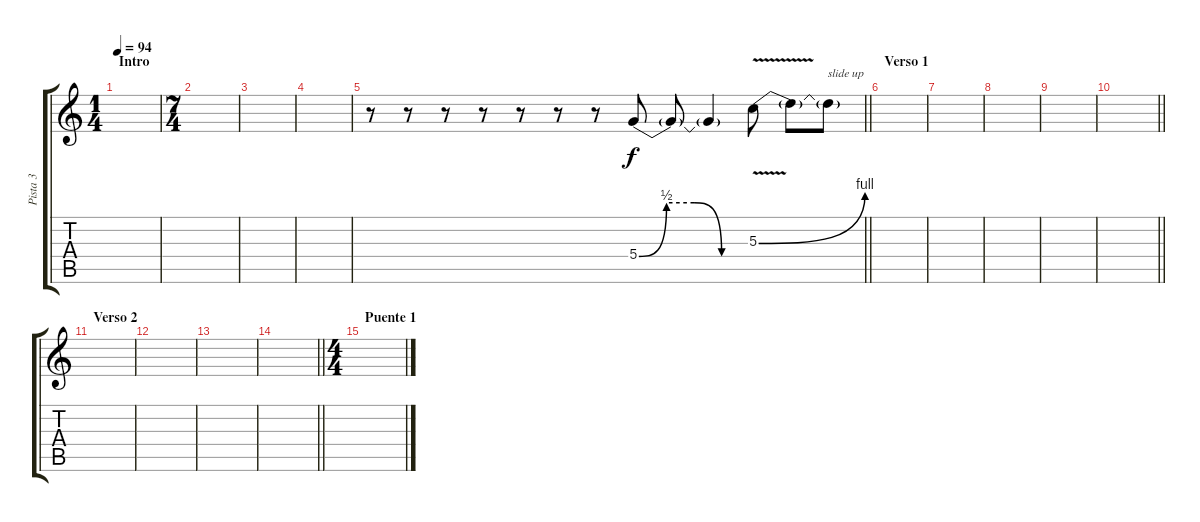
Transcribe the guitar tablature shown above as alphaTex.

\track ("Pista 3" "Pista 3") {instrument distortionguitar}
\staff {score tabs}
\tuning (E4 B3 G3 D3 A2 D2) {hide}
\ts (1 4)
\section ("" "Intro")
\tempo 94
\clef g2
\ks c
|
\ts (7 4)
|
|
|
\barLineRight lightlight
r.8 r.8 r.8 r.8 r.8 r.8 r.8 5.4{be (custom 0 0 15 2 30 2 45 0 60 0)}.8 5.4{t}.8 5.4{t}.4 5.3{be (bend 0 0 60 4) v}.8 5.3{t}.8 5.3{t}.8{txt "slide up"} |
\section ("" "Verso 1")
|
|
|
|
\barLineRight lightlight
|
\section ("" "Verso 2")
|
|
|
\barLineRight lightlight
|
\ts (4 4)
\section ("" "Puente 1")
